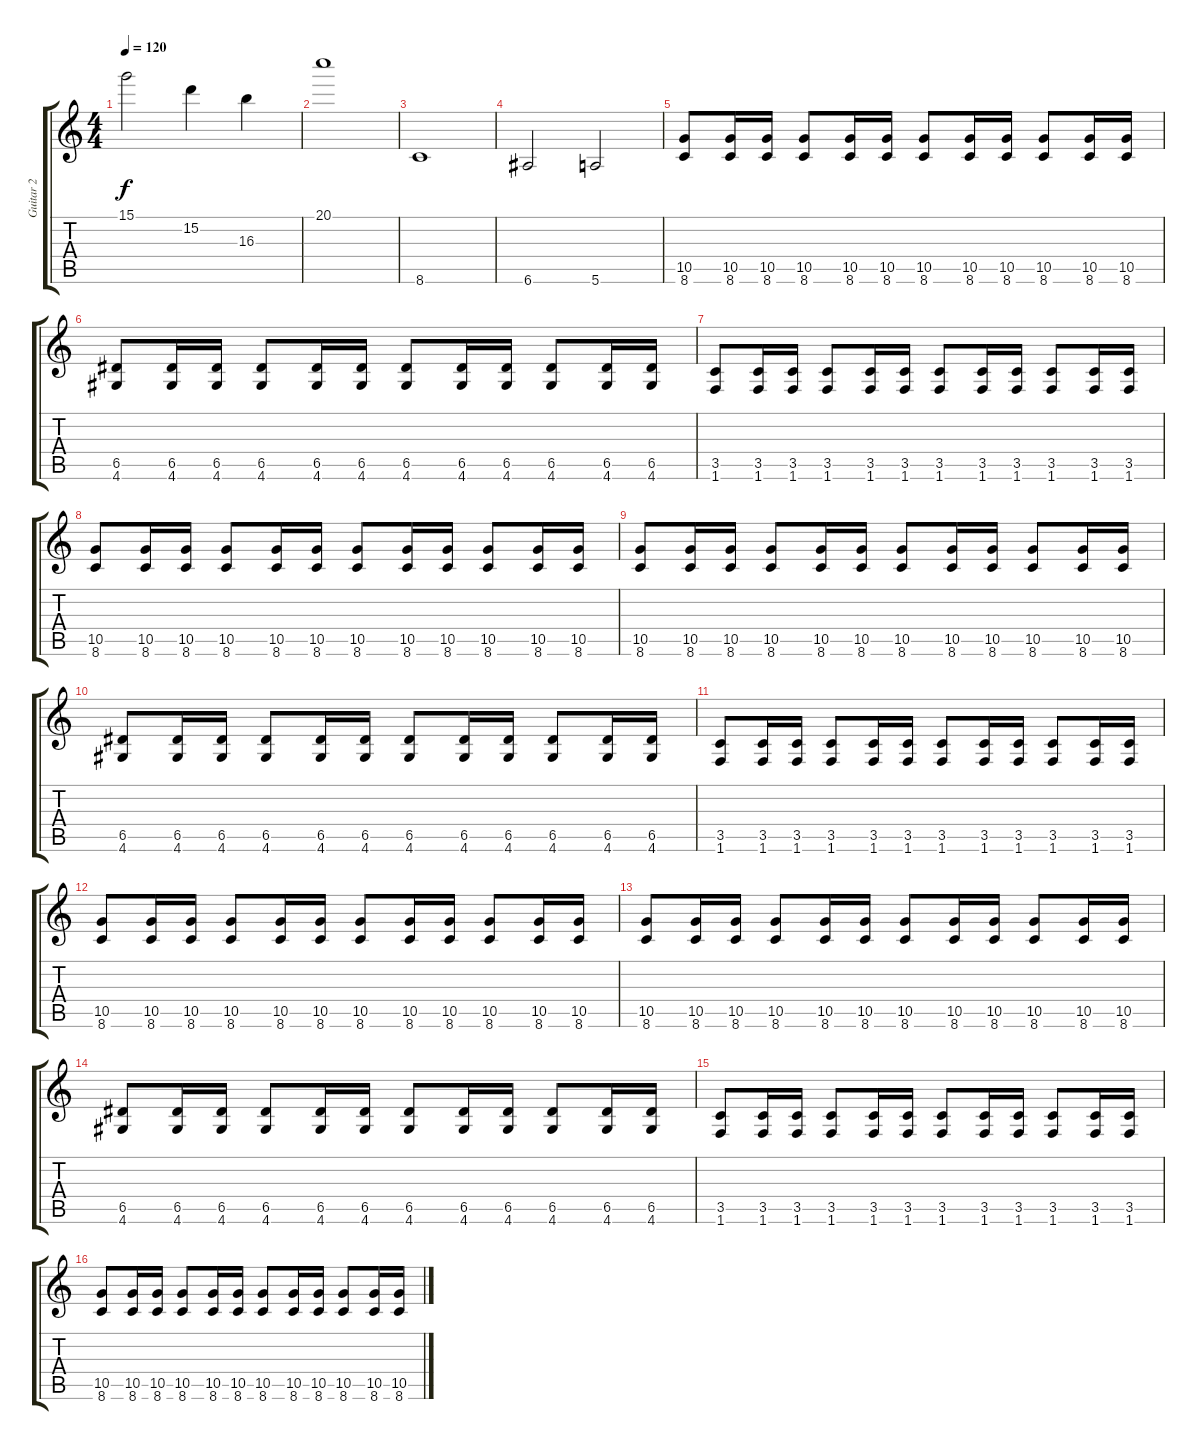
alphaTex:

\track ("Guitar 2" "Guitar 2") {instrument overdrivenguitar}
\staff {score tabs}
\tuning (E4 B3 G3 D3 A2 E2) {hide}
\ts (4 4)
\tempo 120
\clef g2
\ks c
15.1.2{dy f} 15.2.4 16.3.4 |
20.1.1 |
8.6.1 |
6.6.2 5.6.2 |
(10.5 8.6).8 (10.5 8.6).16 (10.5 8.6).16 (10.5 8.6).8 (10.5 8.6).16 (10.5 8.6).16 (10.5 8.6).8 (10.5 8.6).16 (10.5 8.6).16 (10.5 8.6).8 (10.5 8.6).16 (10.5 8.6).16 |
(6.5 4.6).8 (6.5 4.6).16 (6.5 4.6).16 (6.5 4.6).8 (6.5 4.6).16 (6.5 4.6).16 (6.5 4.6).8 (6.5 4.6).16 (6.5 4.6).16 (6.5 4.6).8 (6.5 4.6).16 (6.5 4.6).16 |
(3.5 1.6).8 (3.5 1.6).16 (3.5 1.6).16 (3.5 1.6).8 (3.5 1.6).16 (3.5 1.6).16 (3.5 1.6).8 (3.5 1.6).16 (3.5 1.6).16 (3.5 1.6).8 (3.5 1.6).16 (3.5 1.6).16 |
(10.5 8.6).8 (10.5 8.6).16 (10.5 8.6).16 (10.5 8.6).8 (10.5 8.6).16 (10.5 8.6).16 (10.5 8.6).8 (10.5 8.6).16 (10.5 8.6).16 (10.5 8.6).8 (10.5 8.6).16 (10.5 8.6).16 |
(10.5 8.6).8 (10.5 8.6).16 (10.5 8.6).16 (10.5 8.6).8 (10.5 8.6).16 (10.5 8.6).16 (10.5 8.6).8 (10.5 8.6).16 (10.5 8.6).16 (10.5 8.6).8 (10.5 8.6).16 (10.5 8.6).16 |
(6.5 4.6).8 (6.5 4.6).16 (6.5 4.6).16 (6.5 4.6).8 (6.5 4.6).16 (6.5 4.6).16 (6.5 4.6).8 (6.5 4.6).16 (6.5 4.6).16 (6.5 4.6).8 (6.5 4.6).16 (6.5 4.6).16 |
(3.5 1.6).8 (3.5 1.6).16 (3.5 1.6).16 (3.5 1.6).8 (3.5 1.6).16 (3.5 1.6).16 (3.5 1.6).8 (3.5 1.6).16 (3.5 1.6).16 (3.5 1.6).8 (3.5 1.6).16 (3.5 1.6).16 |
(10.5 8.6).8 (10.5 8.6).16 (10.5 8.6).16 (10.5 8.6).8 (10.5 8.6).16 (10.5 8.6).16 (10.5 8.6).8 (10.5 8.6).16 (10.5 8.6).16 (10.5 8.6).8 (10.5 8.6).16 (10.5 8.6).16 |
(10.5 8.6).8 (10.5 8.6).16 (10.5 8.6).16 (10.5 8.6).8 (10.5 8.6).16 (10.5 8.6).16 (10.5 8.6).8 (10.5 8.6).16 (10.5 8.6).16 (10.5 8.6).8 (10.5 8.6).16 (10.5 8.6).16 |
(6.5 4.6).8 (6.5 4.6).16 (6.5 4.6).16 (6.5 4.6).8 (6.5 4.6).16 (6.5 4.6).16 (6.5 4.6).8 (6.5 4.6).16 (6.5 4.6).16 (6.5 4.6).8 (6.5 4.6).16 (6.5 4.6).16 |
(3.5 1.6).8 (3.5 1.6).16 (3.5 1.6).16 (3.5 1.6).8 (3.5 1.6).16 (3.5 1.6).16 (3.5 1.6).8 (3.5 1.6).16 (3.5 1.6).16 (3.5 1.6).8 (3.5 1.6).16 (3.5 1.6).16 |
(10.5 8.6).8 (10.5 8.6).16 (10.5 8.6).16 (10.5 8.6).8 (10.5 8.6).16 (10.5 8.6).16 (10.5 8.6).8 (10.5 8.6).16 (10.5 8.6).16 (10.5 8.6).8 (10.5 8.6).16 (10.5 8.6).16
